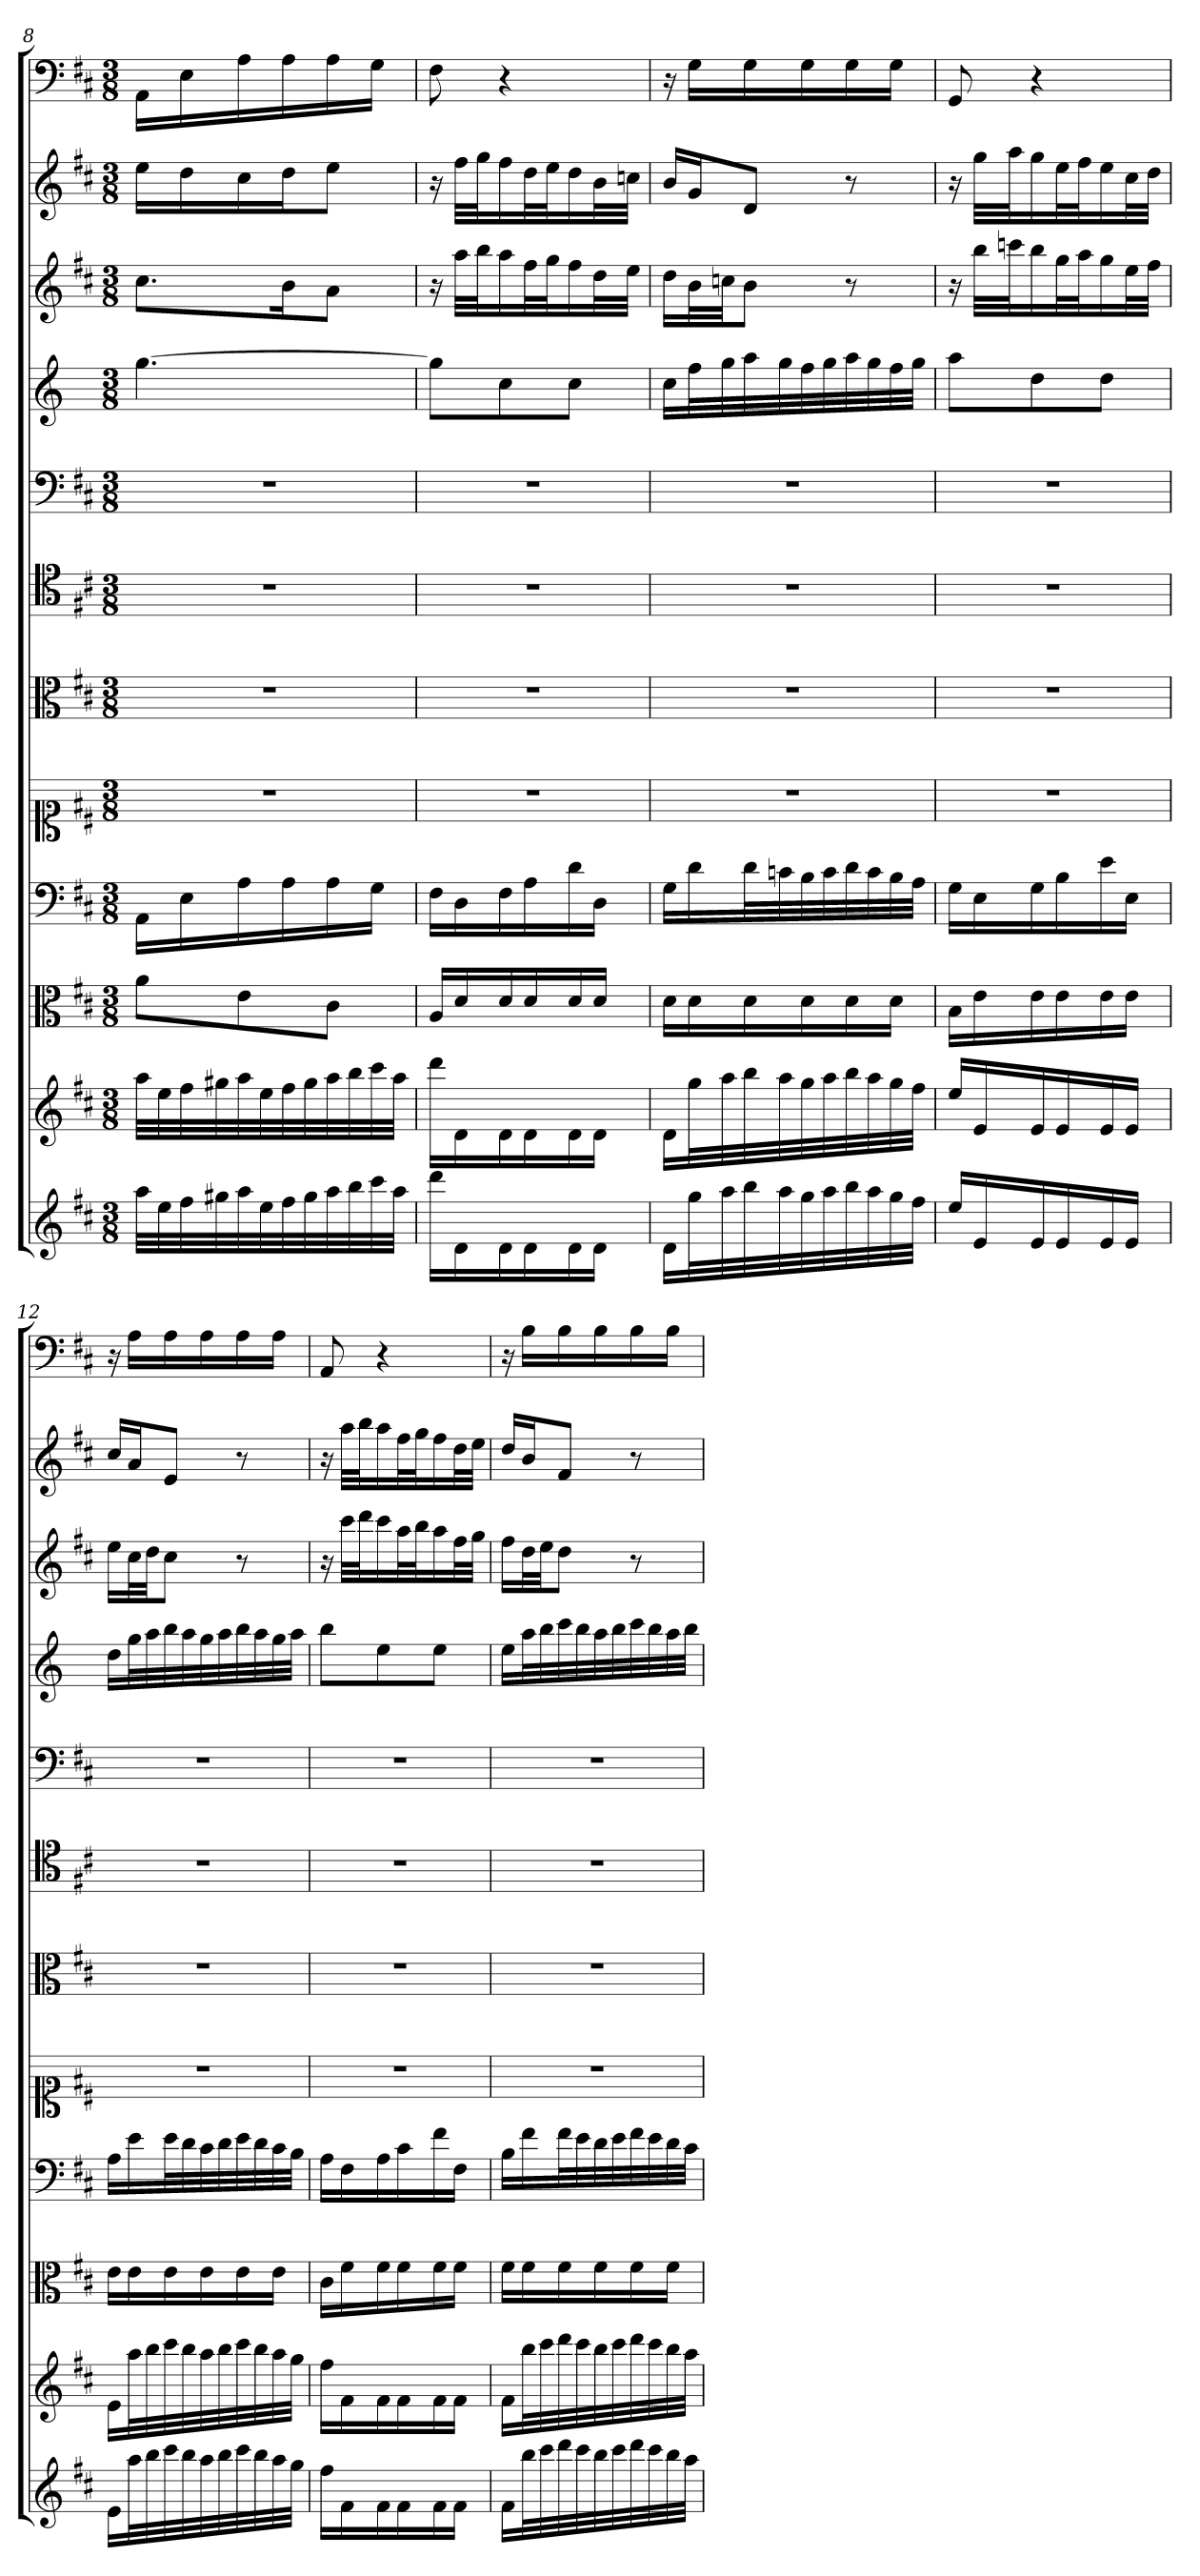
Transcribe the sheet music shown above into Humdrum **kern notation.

**kern	**kern	**kern	**kern	**kern	**kern	**kern	**kern	**kern	**kern	**kern	**kern
*part12	*part11	*part10	*part9	*part8	*part7	*part6	*part5	*part4	*part3	*part2	*part1
*staff12	*staff11	*staff10	*staff9	*staff8	*staff7	*staff6	*staff5	*staff4	*staff3	*staff2	*staff1
*	*	*clefC3	*clefF4	*clefC1	*clefC3	*clefC4	*clefF4	*	*	*	*clefF4
*k[f#c#]	*k[f#c#]	*k[f#c#]	*k[f#c#]	*k[f#c#]	*k[f#c#]	*k[f#c#]	*k[f#c#]	*k[]	*k[f#c#]	*k[f#c#]	*k[f#c#]
*D:	*D:	*D:	*D:	*D:	*D:	*D:	*D:	*	*D:	*D:	*D:
*M3/8	*M3/8	*M3/8	*M3/8	*M3/8	*M3/8	*M3/8	*M3/8	*M3/8	*M3/8	*M3/8	*M3/8
=8	=8	=8	=8	=8	=8	=8	=8	=8	=8	=8	=8
32aaLLL	32aaLLL	8a\L	16AA\LL	4.r	4.r	4.r	4.r	[4.gg	8.cc#L	16eeLL	16AA\LL
32ee	32ee	.	.	.	.	.	.	.	.	.	.
32ff#	32ff#	.	16E\	.	.	.	.	.	.	16dd	16E\
32gg#X	32gg#X	.	.	.	.	.	.	.	.	.	.
32aa	32aa	8e\	16A\	.	.	.	.	.	.	16cc#	16A\
32ee	32ee	.	.	.	.	.	.	.	.	.	.
32ff#	32ff#	.	16A\	.	.	.	.	.	16bK	16ddJ	16A\
32gg#	32gg#	.	.	.	.	.	.	.	.	.	.
32aa	32aa	8c#\J	16A\	.	.	.	.	.	8aJ	8eeJ	16A\
32bb	32bb	.	.	.	.	.	.	.	.	.	.
32ccc#	32ccc#	.	16G\JJ	.	.	.	.	.	.	.	16G\JJ
32aaJJJ	32aaJJJ	.	.	.	.	.	.	.	.	.	.
=9	=9	=9	=9	=9	=9	=9	=9	=9	=9	=9	=9
16dddLL	16dddLL	16A/LL	16F#\LL	4.r	4.r	4.r	4.r	8ggL]	16r	16r	8F#
16d	16d	16d/	16D\	.	.	.	.	.	32aaLLL	32ff#LLL	.
.	.	.	.	.	.	.	.	.	32bbJ	32ggJ	.
16d	16d	16d/	16F#\	.	.	.	.	8cc	16aa	16ff#	4r
16d	16d	16d/	16A\	.	.	.	.	.	32ff#L	32ddL	.
.	.	.	.	.	.	.	.	.	32ggJ	32eeJ	.
16d	16d	16d/	16d\	.	.	.	.	8ccJ	16ff#	16dd	.
16dJJ	16dJJ	16d/JJ	16D\JJ	.	.	.	.	.	32ddL	32bL	.
.	.	.	.	.	.	.	.	.	32eeJJJ	32ccnJJJ	.
=10	=10	=10	=10	=10	=10	=10	=10	=10	=10	=10	=10
16dLL	16dLL	16d\LL	16G\LL	4.r	4.r	4.r	4.r	16ccLL	16ddLL	16bLL	16r
32ggL	32ggL	16d\	16d\	.	.	.	.	32ffL	32bL	16gJ	16G\LL
32aa	32aa	.	.	.	.	.	.	32gg	32ccnJJ	.	.
32bb	32bb	16d\	32d\L	.	.	.	.	32aa	8bJ	8dJ	16G\
32aa	32aa	.	32cn\	.	.	.	.	32gg	.	.	.
32gg	32gg	16d\	32B\	.	.	.	.	32ff	.	.	16G\
32aa	32aa	.	32c\	.	.	.	.	32gg	.	.	.
32bb	32bb	16d\	32d\	.	.	.	.	32aa	8r	8r	16G\
32aa	32aa	.	32c\	.	.	.	.	32gg	.	.	.
32gg	32gg	16d\JJ	32B\	.	.	.	.	32ff	.	.	16G\JJ
32ff#JJJ	32ff#JJJ	.	32A\JJJ	.	.	.	.	32ggJJJ	.	.	.
=11	=11	=11	=11	=11	=11	=11	=11	=11	=11	=11	=11
16eeLL	16eeLL	16B\LL	16G\LL	4.r	4.r	4.r	4.r	8aaL	16r	16r	8GG
16e	16e	16e\	16E\	.	.	.	.	.	32bbLLL	32ggLLL	.
.	.	.	.	.	.	.	.	.	32cccnJ	32aaJ	.
16e	16e	16e\	16G\	.	.	.	.	8dd	16bb	16gg	4r
16e	16e	16e\	16B\	.	.	.	.	.	32ggL	32eeL	.
.	.	.	.	.	.	.	.	.	32aaJ	32ff#J	.
16e	16e	16e\	16e\	.	.	.	.	8ddJ	16gg	16ee	.
16eJJ	16eJJ	16e\JJ	16E\JJ	.	.	.	.	.	32eeL	32cc#L	.
.	.	.	.	.	.	.	.	.	32ff#JJJ	32ddJJJ	.
=12	=12	=12	=12	=12	=12	=12	=12	=12	=12	=12	=12
16eLL	16eLL	16e\LL	16A\LL	4.r	4.r	4.r	4.r	16ddLL	16eeLL	16cc#LL	16r
32aaL	32aaL	16e\	16e\	.	.	.	.	32ggL	32cc#L	16aJ	16A\LL
32bb	32bb	.	.	.	.	.	.	32aa	32ddJJ	.	.
32ccc#	32ccc#	16e\	32e\L	.	.	.	.	32bb	8cc#J	8eJ	16A\
32bb	32bb	.	32d\	.	.	.	.	32aa	.	.	.
32aa	32aa	16e\	32c#\	.	.	.	.	32gg	.	.	16A\
32bb	32bb	.	32d\	.	.	.	.	32aa	.	.	.
32ccc#	32ccc#	16e\	32e\	.	.	.	.	32bb	8r	8r	16A\
32bb	32bb	.	32d\	.	.	.	.	32aa	.	.	.
32aa	32aa	16e\JJ	32c#\	.	.	.	.	32gg	.	.	16A\JJ
32ggJJJ	32ggJJJ	.	32B\JJJ	.	.	.	.	32aaJJJ	.	.	.
=13	=13	=13	=13	=13	=13	=13	=13	=13	=13	=13	=13
16ff#LL	16ff#LL	16c#\LL	16A\LL	4.r	4.r	4.r	4.r	8bbL	16r	16r	8AA
16f#	16f#	16f#\	16F#\	.	.	.	.	.	32ccc#LLL	32aaLLL	.
.	.	.	.	.	.	.	.	.	32dddJ	32bbJ	.
16f#	16f#	16f#\	16A\	.	.	.	.	8ee	16ccc#	16aa	4r
16f#	16f#	16f#\	16c#\	.	.	.	.	.	32aaL	32ff#L	.
.	.	.	.	.	.	.	.	.	32bbJ	32ggJ	.
16f#	16f#	16f#\	16f#\	.	.	.	.	8eeJ	16aa	16ff#	.
16f#JJ	16f#JJ	16f#\JJ	16F#\JJ	.	.	.	.	.	32ff#L	32ddL	.
.	.	.	.	.	.	.	.	.	32ggJJJ	32eeJJJ	.
=14	=14	=14	=14	=14	=14	=14	=14	=14	=14	=14	=14
16f#LL	16f#LL	16f#\LL	16B\LL	4.r	4.r	4.r	4.r	16eeLL	16ff#LL	16ddLL	16r
32bbL	32bbL	16f#\	16f#\	.	.	.	.	32aaL	32ddL	16bJ	16B\LL
32ccc#	32ccc#	.	.	.	.	.	.	32bb	32eeJJ	.	.
32ddd	32ddd	16f#\	32f#\L	.	.	.	.	32ccc	8ddJ	8f#J	16B\
32ccc#	32ccc#	.	32e\	.	.	.	.	32bb	.	.	.
32bb	32bb	16f#\	32d\	.	.	.	.	32aa	.	.	16B\
32ccc#	32ccc#	.	32e\	.	.	.	.	32bb	.	.	.
32ddd	32ddd	16f#\	32f#\	.	.	.	.	32ccc	8r	8r	16B\
32ccc#	32ccc#	.	32e\	.	.	.	.	32bb	.	.	.
32bb	32bb	16f#\JJ	32d\	.	.	.	.	32aa	.	.	16B\JJ
32aaJJJ	32aaJJJ	.	32c#\JJJ	.	.	.	.	32bbJJJ	.	.	.
=	=	=	=	=	=	=	=	=	=	=	=
*-	*-	*-	*-	*-	*-	*-	*-	*-	*-	*-	*-
